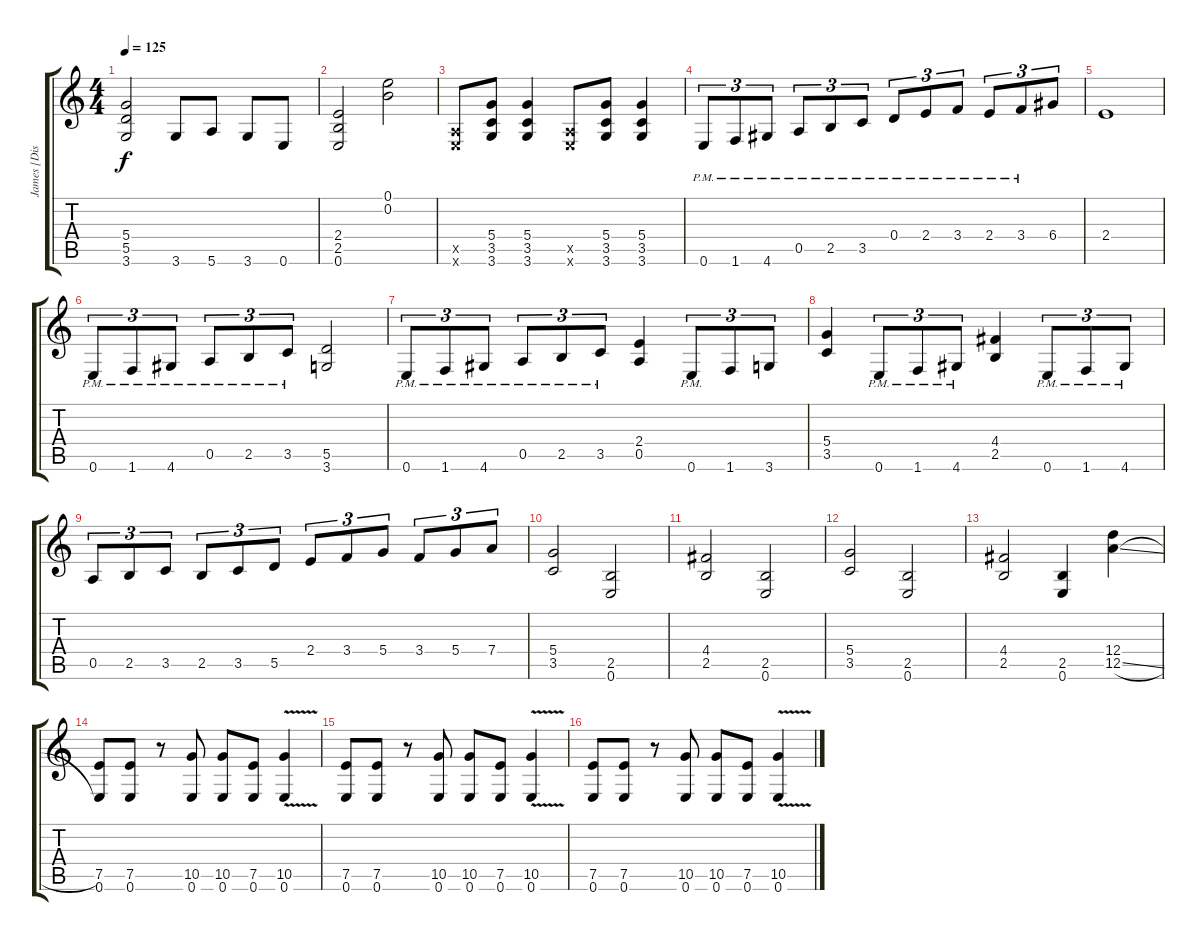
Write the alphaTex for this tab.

\track ("James [Distortion]" "James [Dis") {instrument distortionguitar}
\staff {score tabs}
\tuning (E4 B3 G3 D3 A2 E2) {hide}
\ts (4 4)
\tempo 125
\clef g2
\ks c
(5.4 5.5 3.6).2{dy f} 3.6.8 5.6.8 3.6.8 0.6.8 |
(2.4 2.5 0.6).2 (0.1 0.2).2 |
(0.5{x} 0.6{x}).8 (5.4 3.5 3.6).8 (5.4 3.5 3.6).4 (0.5{x} 0.6{x}).8 (5.4 3.5 3.6).8 (5.4 3.5 3.6).4 |
0.6{pm}.8{tu (3 2)} 1.6{pm}.8{tu (3 2)} 4.6{pm}.8{tu (3 2)} 0.5{pm}.8{tu (3 2)} 2.5{pm}.8{tu (3 2)} 3.5{pm}.8{tu (3 2)} 0.4{pm}.8{tu (3 2)} 2.4{pm}.8{tu (3 2)} 3.4{pm}.8{tu (3 2)} 2.4{pm}.8{tu (3 2)} 3.4{pm}.8{tu (3 2)} 6.4.8{tu (3 2)} |
2.4.1 |
0.6{pm}.8{tu (3 2)} 1.6{pm}.8{tu (3 2)} 4.6{pm}.8{tu (3 2)} 0.5{pm}.8{tu (3 2)} 2.5{pm}.8{tu (3 2)} 3.5{pm}.8{tu (3 2)} (5.5 3.6).2 |
0.6{pm}.8{tu (3 2)} 1.6{pm}.8{tu (3 2)} 4.6{pm}.8{tu (3 2)} 0.5{pm}.8{tu (3 2)} 2.5{pm}.8{tu (3 2)} 3.5{pm}.8{tu (3 2)} (2.4 0.5).4 0.6{pm}.8{tu (3 2)} 1.6.8{tu (3 2)} 3.6.8{tu (3 2)} |
(5.4 3.5).4 0.6{pm}.8{tu (3 2)} 1.6{pm}.8{tu (3 2)} 4.6{pm}.8{tu (3 2)} (4.4 2.5).4 0.6{pm}.8{tu (3 2)} 1.6{pm}.8{tu (3 2)} 4.6{pm}.8{tu (3 2)} |
0.5.8{tu (3 2)} 2.5.8{tu (3 2)} 3.5.8{tu (3 2)} 2.5.8{tu (3 2)} 3.5.8{tu (3 2)} 5.5.8{tu (3 2)} 2.4.8{tu (3 2)} 3.4.8{tu (3 2)} 5.4.8{tu (3 2)} 3.4.8{tu (3 2)} 5.4.8{tu (3 2)} 7.4.8{tu (3 2)} |
(5.4 3.5).2 (2.5 0.6).2 |
(4.4 2.5).2 (2.5 0.6).2 |
(5.4 3.5).2 (2.5 0.6).2 |
(4.4 2.5).2 (2.5 0.6).4 (12.4 12.5{sl}).4 |
(7.5 0.6).8 (7.5 0.6).8 r.8 (10.5 0.6).8 (10.5 0.6).8 (7.5 0.6).8 (10.5{v} 0.6).4 |
(7.5 0.6).8 (7.5 0.6).8 r.8 (10.5 0.6).8 (10.5 0.6).8 (7.5 0.6).8 (10.5{v} 0.6).4 |
(7.5 0.6).8 (7.5 0.6).8 r.8 (10.5 0.6).8 (10.5 0.6).8 (7.5 0.6).8 (10.5{v} 0.6).4
